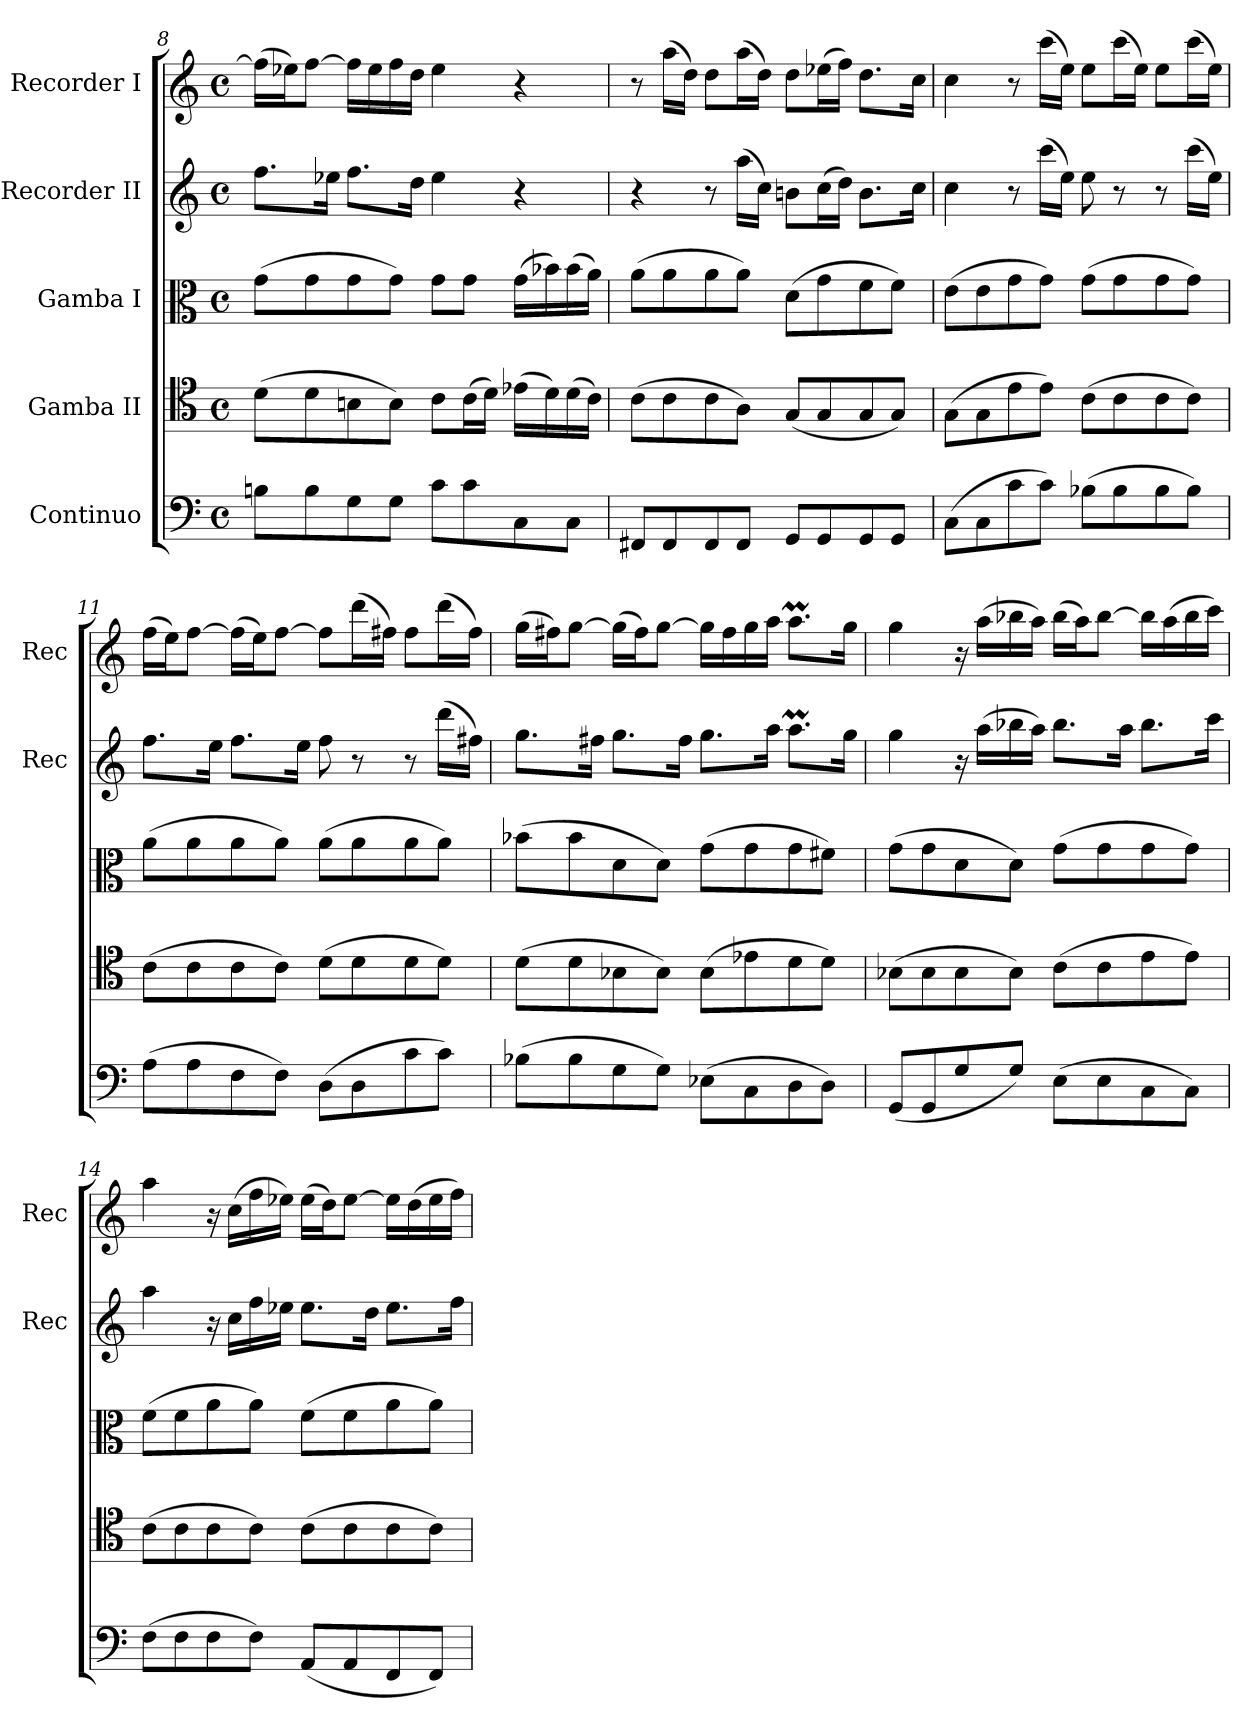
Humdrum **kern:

**kern	**kern	**kern	**kern	**kern
*part5	*part4	*part3	*part2	*part1
*staff5	*staff4	*staff3	*staff2	*staff1
*I"Continuo	*I"Gamba II	*I"Gamba I	*I"Recorder II	*I"Recorder I
*	*	*	*I'Rec	*I'Rec
!!LO:LB:g=z
*clefF4	*clefC4	*clefC3	*clefG2	*clefG2
*k[]	*k[]	*k[]	*k[]	*k[]
*M4/4	*M4/4	*M4/4	*M4/4	*M4/4
*met(c)	*met(c)	*met(c)	*met(c)	*met(c)
=8	=8	=8	=8	=8
8Bn\L	(>8d\L	(>8g\L	8.ff\L	(>16ff\LL]
.	.	.	.	16ee-X\J)
8B\	8d\	8g\	.	[8ff\J
.	.	.	16ee-X\Jk	.
8G\	8Bn\	8g\	8.ff\L	16ff\LL]
.	.	.	.	16ee-\
8G\J	8B\J)	8g\J)	.	16ff\
.	.	.	16dd\Jk	16dd\JJ
8c\L	8c\L	8g\L	4ee-\	4ee-\
8c\	(>16c\L	8g\J	.	.
.	16d\JJ)	.	.	.
8C\	(>16e-X\LL	(>16g\LL	4r	4r
.	16d\)	16b-X\)	.	.
8C\J	(>16d\	(>16b-\	.	.
.	16c\JJ)	16a\JJ)	.	.
=9	=9	=9	=9	=9
8FF#X/L	(>8c\L	(>8a\L	4r	8r
8FF#/	8c\	8a\	.	(>16aa\LL
.	.	.	.	16dd\JJ)
8FF#/	8c\	8a\	8r	8dd\L
8FF#/J	8A\J)	8a\J)	(>16aa\LL	(>16aa\L
.	.	.	16cc\JJ)	16dd\JJ)
8GG/L	(<8G/L	(>8d\L	8bn\L	8dd\L
8GG/	8G/	8g\	(>16cc\L	(>16ee-X\L
.	.	.	16dd\JJ)	16ff\JJ)
8GG/	8G/	8f\	8.b\L	8.dd\L
8GG/J	8G/J)	8f\J)	.	.
.	.	.	16cc\Jk	16cc\Jk
=10	=10	=10	=10	=10
(>8C\L	(>8G\L	(>8e\L	4cc\	4cc\
8C\	8G\	8e\	.	.
8c\	8e\	8g\	8r	8r
8c\J)	8e\J)	8g\J)	(>16ccc\LL	(>16ccc\LL
.	.	.	16ee\JJ)	16ee\JJ)
(>8B-X\L	(>8c\L	(>8g\L	8ee\	8ee\L
8B-\	8c\	8g\	8r	(>16ccc\L
.	.	.	.	16ee\JJ)
8B-\	8c\	8g\	8r	8ee\L
8B-\J)	8c\J)	8g\J)	(>16ccc\LL	(>16ccc\L
.	.	.	16ee\JJ)	16ee\JJ)
!!LO:PB:g=z
=11	=11	=11	=11	=11
(>8A\L	(>8c\L	(>8a\L	8.ff\L	(>16ff\LL
.	.	.	.	16ee\J)
8A\	8c\	8a\	.	[8ff\J
.	.	.	16ee\Jk	.
8F\	8c\	8a\	8.ff\L	(>16ff\LL]
.	.	.	.	16ee\J)
8F\J)	8c\J)	8a\J)	.	[8ff\J
.	.	.	16ee\Jk	.
(>8D\L	(>8d\L	(>8a\L	8ff\	8ff\L]
8D\	8d\	8a\	8r	(>16ddd\L
.	.	.	.	16ff#X\JJ)
8c\	8d\	8a\	8r	8ff#\L
8c\J)	8d\J)	8a\J)	(>16ddd\LL	(>16ddd\L
.	.	.	16ff#X\JJ)	16ff#\JJ)
=12	=12	=12	=12	=12
(>8B-X\L	(>8d\L	(>8b-X\L	8.gg\L	(>16gg\LL
.	.	.	.	16ff#X\J)
8B-\	8d\	8b-\	.	[8gg\J
.	.	.	16ff#X\Jk	.
8G\	8B-X\	8d\	8.gg\L	(>16gg\LL]
.	.	.	.	16ff#\J)
8G\J)	8B-\J)	8d\J)	.	[8gg\J
.	.	.	16ff#\Jk	.
(>8E-X\L	(>8B-\L	(>8g\L	8.gg\L	16gg\LL]
.	.	.	.	16ff#\
8C\	8e-X\	8g\	.	16gg\
.	.	.	16aa\Jk	16aa\JJ
8D\	8d\	8g\	8.aaM\L	8.aaM\L
8D\J)	8d\J)	8f#X\J)	.	.
.	.	.	16gg\Jk	16gg\Jk
=13	=13	=13	=13	=13
(<8GG/L	(>8B-X\L	(>8g\L	4gg\	4gg\
8GG/	8B-\	8g\	.	.
8G/	8B-\	8d\	16r	16r
.	.	.	(>16aa\LL	(>16aa\LL
8G/J)	8B-\J)	8d\J)	16bb-X\	16bb-X\
.	.	.	16aa\JJ)	16aa\JJ)
(>8E\L	(>8c\L	(>8g\L	8.bb-\L	(>16bb-\LL
.	.	.	.	16aa\J)
8E\	8c\	8g\	.	[8bb-\J
.	.	.	16aa\Jk	.
8C\	8e\	8g\	8.bb-\L	16bb-\LL]
.	.	.	.	(>16aa\
8C\J)	8e\J)	8g\J)	.	16bb-\
.	.	.	16ccc\Jk	16ccc\JJ)
!!LO:LB:g=z
=14	=14	=14	=14	=14
(>8F\L	(>8c\L	(>8f\L	4aa\	4aa\
8F\	8c\	8f\	.	.
8F\	8c\	8a\	16r	16r
.	.	.	16cc\LL	(>16cc\LL
8F\J)	8c\J)	8a\J)	16ff\	16ff\
.	.	.	16ee-X\JJ	16ee-X\JJ)
(<8AA/L	(>8c\L	(>8f\L	8.ee-\L	(>16ee-\LL
.	.	.	.	16dd\J)
8AA/	8c\	8f\	.	[8ee-\J
.	.	.	16dd\Jk	.
8FF/	8c\	8a\	8.ee-\L	16ee-\LL]
.	.	.	.	(>16dd\
8FF/J)	8c\J)	8a\J)	.	16ee-\
.	.	.	16ff\Jk	16ff\JJ)
=	=	=	=	=
*-	*-	*-	*-	*-
